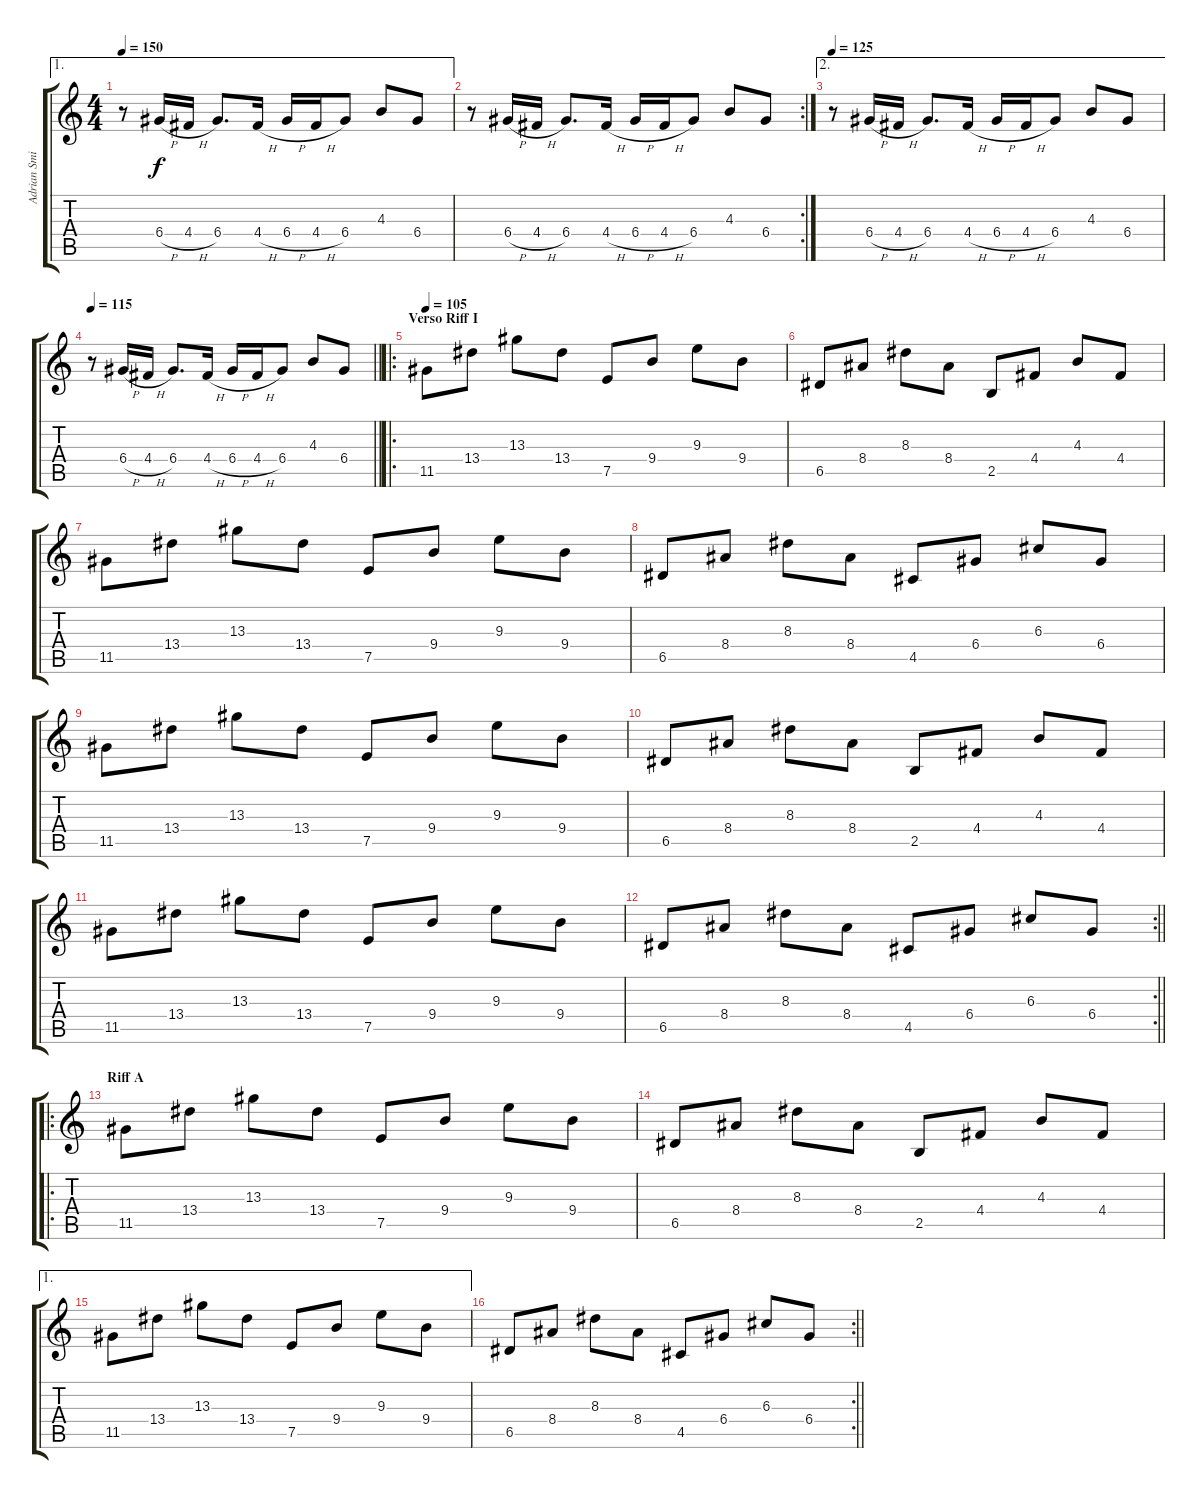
\track ("Adrian Smith" "Adrian Smi") {instrument distortionguitar}
\staff {score tabs}
\tuning (E4 B3 G3 D3 A2 E2) {hide}
\ae 1
\ts (4 4)
\tempo 150
\clef g2
\ks c
r.8{dy f} 6.4{h}.16 4.4{h}.16 6.4.8{d} 4.4{h}.16 6.4{h}.16 4.4{h}.16 6.4.8 4.3.8 6.4.8 |
\rc 2
r.8 6.4{h}.16 4.4{h}.16 6.4.8{d} 4.4{h}.16 6.4{h}.16 4.4{h}.16 6.4.8 4.3.8 6.4.8 |
\ae 2
\tempo 125
r.8 6.4{h}.16 4.4{h}.16 6.4.8{d} 4.4{h}.16 6.4{h}.16 4.4{h}.16 6.4.8 4.3.8 6.4.8 |
\tempo 115
\barLineRight lightlight
r.8 6.4{h}.16 4.4{h}.16 6.4.8{d} 4.4{h}.16 6.4{h}.16 4.4{h}.16 6.4.8 4.3.8 6.4.8 |
\ro
\section ("" "Verso Riff I")
\tempo 105
11.5.8{instrument electricguitarmuted} 13.4.8 13.3.8 13.4.8 7.5.8 9.4.8 9.3.8 9.4.8 |
6.5.8 8.4.8 8.3.8 8.4.8 2.5.8 4.4.8 4.3.8 4.4.8 |
11.5.8 13.4.8 13.3.8 13.4.8 7.5.8 9.4.8 9.3.8 9.4.8 |
6.5.8 8.4.8 8.3.8 8.4.8 4.5.8 6.4.8 6.3.8 6.4.8 |
11.5.8 13.4.8 13.3.8 13.4.8 7.5.8 9.4.8 9.3.8 9.4.8 |
6.5.8 8.4.8 8.3.8 8.4.8 2.5.8 4.4.8 4.3.8 4.4.8 |
11.5.8 13.4.8 13.3.8 13.4.8 7.5.8 9.4.8 9.3.8 9.4.8 |
\rc 2
\barLineRight lightlight
6.5.8 8.4.8 8.3.8 8.4.8 4.5.8 6.4.8 6.3.8 6.4.8 |
\ro
\section ("" "Riff A")
11.5.8 13.4.8 13.3.8 13.4.8 7.5.8 9.4.8 9.3.8 9.4.8 |
6.5.8 8.4.8 8.3.8 8.4.8 2.5.8 4.4.8 4.3.8 4.4.8 |
\ae 1
11.5.8 13.4.8 13.3.8 13.4.8 7.5.8 9.4.8 9.3.8 9.4.8 |
\rc 2
\barLineRight lightlight
6.5.8 8.4.8 8.3.8 8.4.8 4.5.8 6.4.8 6.3.8 6.4.8
